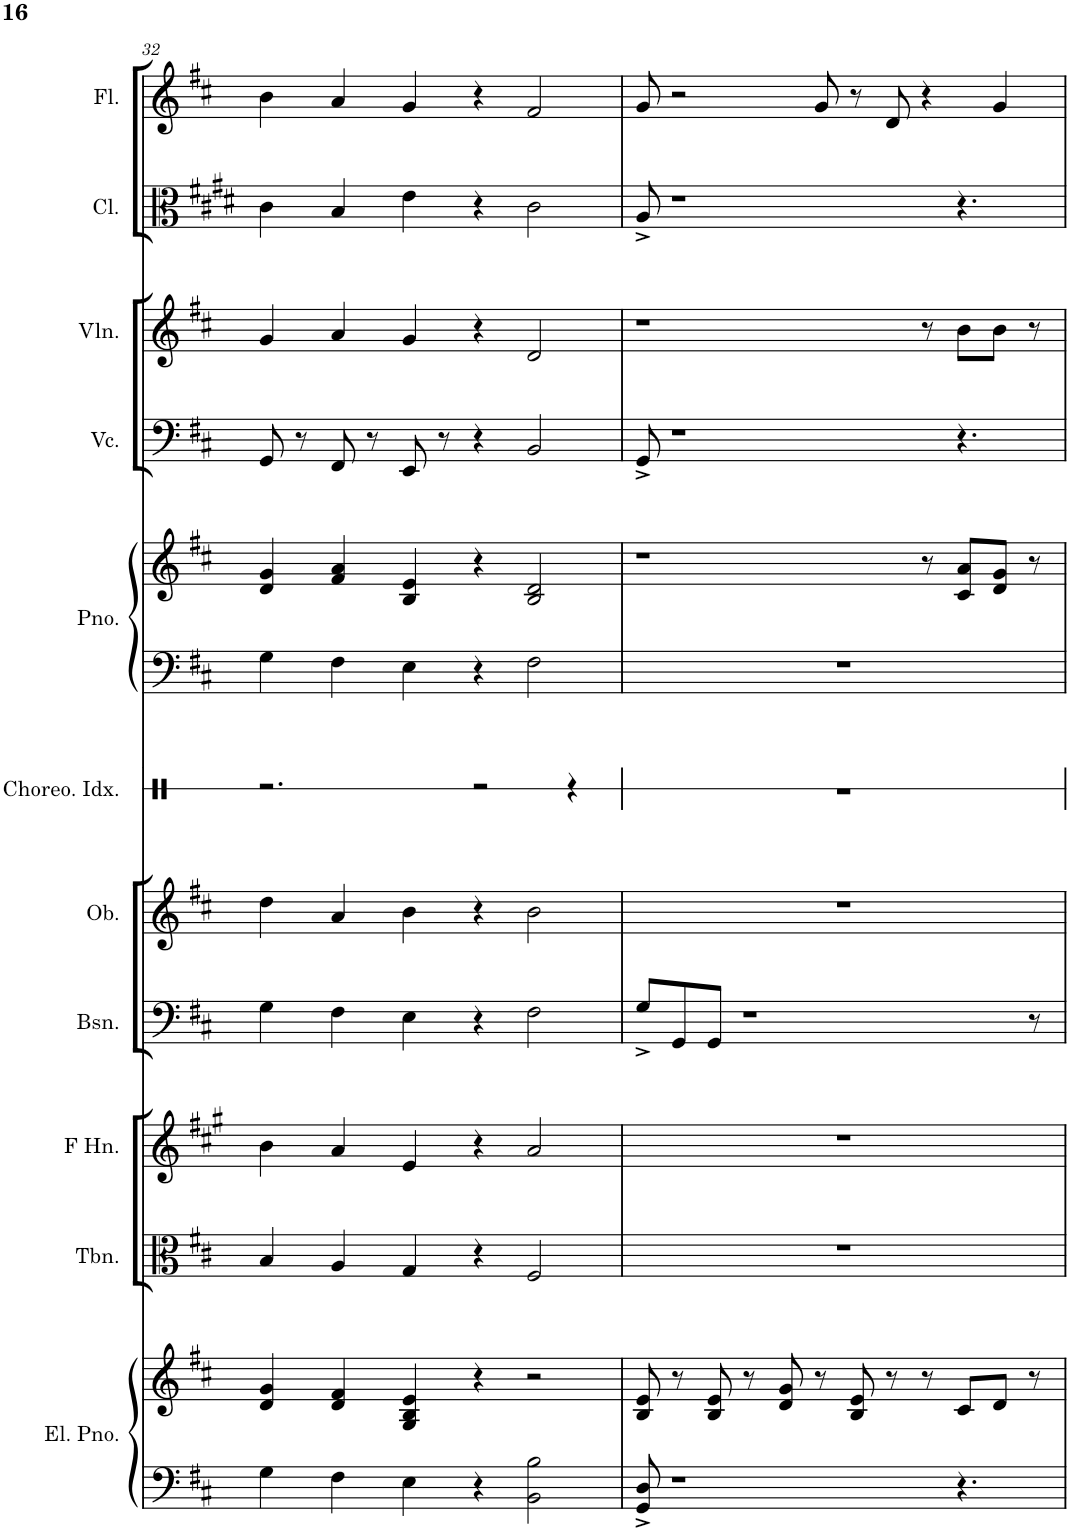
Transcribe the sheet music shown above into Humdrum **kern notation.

**kern	**kern	**kern	**kern	**kern	**kern	**kern	**kern	**kern	**kern	**kern	**kern	**kern
*part11	*part11	*part10	*part9	*part8	*part7	*part6	*part5	*part5	*part4	*part3	*part2	*part1
*staff13	*staff12	*staff11	*staff10	*staff9	*staff8	*staff7	*staff6	*staff5	*staff4	*staff3	*staff2	*staff1
*I"Electric Piano	*	*I"Trombone	*I"Horn in F	*I"Bassoon	*I"Oboe	*I"Choreographic Index	*I"Piano	*	*I"Violoncello	*I"Violin	*I"Clarinet	*I"Flute
*I'El. Pno.	*	*I'Tbn.	*	*I'Bsn.	*I'Ob.	*I'Choreo. Idx.	*I'Pno.	*	*I'Vc.	*I'Vln.	*I'Cl.	*I'Fl.
!!LO:PB:g=z
*clefF4	*clefG2	*clefC3	*clefG2	*clefF4	*clefG2	*clefX	*clefF4	*clefG2	*clefF4	*clefG2	*clefC3	*clefG2
*	*	*	*Trd4c7	*	*	*	*	*	*	*	*Trd1c2	*
*k[f#c#]	*k[f#c#]	*k[f#c#]	*k[f#c#g#]	*k[f#c#]	*k[f#c#]	*k[b-]	*k[f#c#]	*k[f#c#]	*k[f#c#]	*k[f#c#]	*k[f#c#g#d#]	*k[f#c#]
*M6/4	*M6/4	*M6/4	*M6/4	*M6/4	*M6/4	*M6/4	*M6/4	*M6/4	*M6/4	*M6/4	*M6/4	*M6/4
=32	=32	=32	=32	=32	=32	=32	=32	=32	=32	=32	=32	=32
4G\	4d/ 4g/	4B/	4b\	4G\	4dd\	2.r	4G\	4d/ 4g/	8GG/	4g/	4c#\	4b\
.	.	.	.	.	.	.	.	.	8r	.	.	.
4F#\	4d/ 4f#/	4A/	4a/	4F#\	4a/	.	4F#\	4f#/ 4a/	8FF#/	4a/	4B/	4a/
.	.	.	.	.	.	.	.	.	8r	.	.	.
4E\	4G/ 4B/ 4e/	4G/	4e/	4E\	4b\	.	4E\	4B/ 4e/	8EE/	4g/	4e\	4g/
.	.	.	.	.	.	.	.	.	8r	.	.	.
4r	4r	4r	4r	4r	4r	2r	4r	4r	4r	4r	4r	4r
2BB\ 2B\	2r	2F#/	2a/	2F#\	2b\	.	2F#\	2B/ 2d/	2BB/	2d/	2c#\	2f#/
.	.	.	.	.	.	4r	.	.	.	.	.	.
=33	=33	=33	=33	=33	=33	=33	=33	=33	=33	=33	=33	=33
8GG/^ 8D/^	8B/ 8e/	1.r	1.r	8G^/L	1.r	1.r	1.r	1.r	8GG^/	1r	8A^/	8g/
1r	8r	.	.	8GG/	.	.	.	.	1r	.	1r	2r
.	8B/ 8e/	.	.	8GG/J	.	.	.	.	.	.	.	.
.	8r	.	.	1r	.	.	.	.	.	.	.	.
.	8d/ 8g/	.	.	.	.	.	.	.	.	.	.	.
.	8r	.	.	.	.	.	.	.	.	.	.	8g/
.	8B/ 8e/	.	.	.	.	.	.	.	.	.	.	8r
.	8r	.	.	.	.	.	.	.	.	.	.	8d/
.	8r	.	.	.	.	.	.	.	.	8r	.	4r
4.r	8c#/L	.	.	.	.	.	.	.	4.r	8b\L	4.r	.
.	8d/J	.	.	.	.	.	.	.	.	8b\J	.	4g/
.	8r	.	.	8r	.	.	.	.	.	8r	.	.
2ryy	2ryy	2ryy	2ryy	2ryy	2ryy	2ryy	2ryy	8r	2ryy	2ryy	2ryy	2ryy
.	.	.	.	.	.	.	.	8c#/ 8a/L	.	.	.	.
.	.	.	.	.	.	.	.	8d/ 8g/J	.	.	.	.
.	.	.	.	.	.	.	.	8r	.	.	.	.
=	=	=	=	=	=	=	=	=	=	=	=	=
*-	*-	*-	*-	*-	*-	*-	*-	*-	*-	*-	*-	*-
